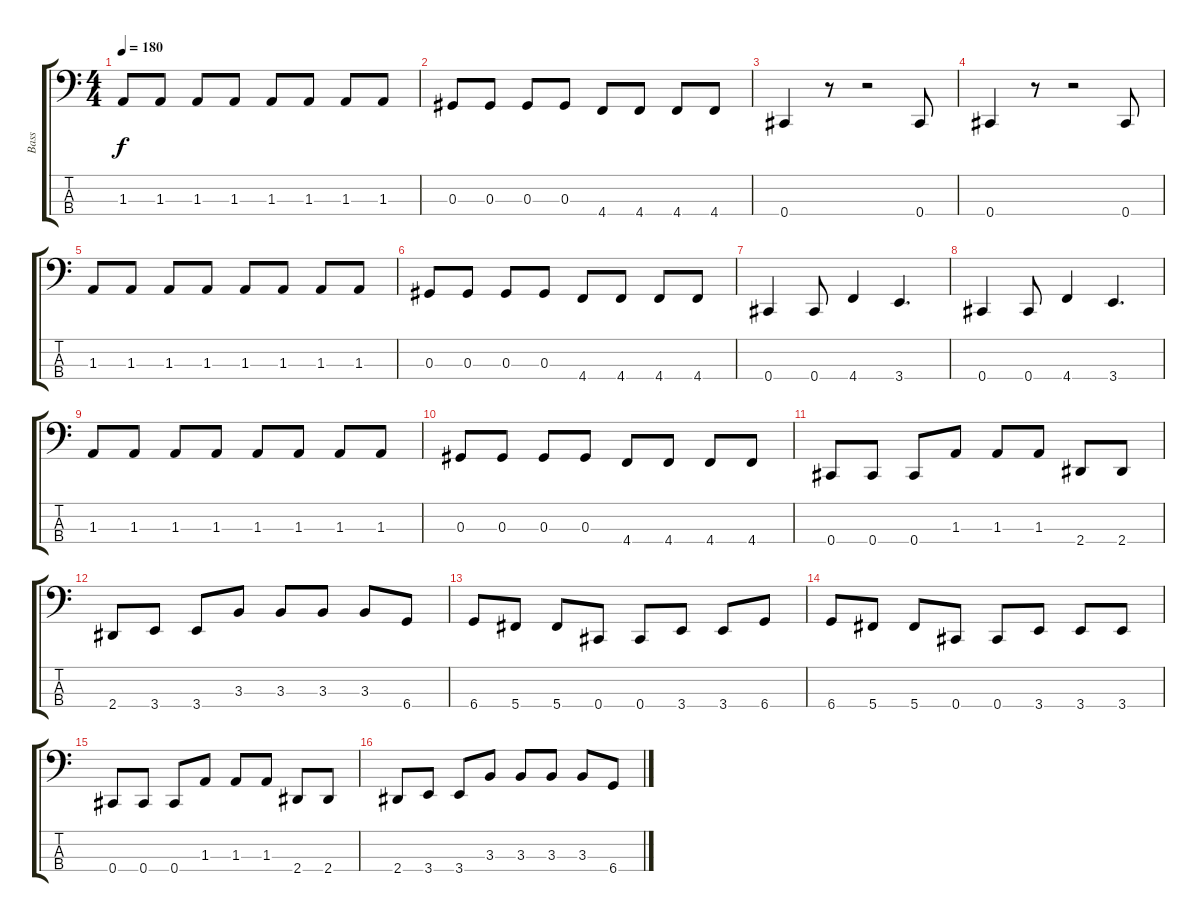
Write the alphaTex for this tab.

\track ("Bass" "Bass") {instrument electricbassfinger}
\staff {score tabs}
\tuning (Gb2 Db2 Ab1 Db1) {hide}
\ts (4 4)
\tempo 180
\clef f4
\ks c
1.3.8{dy f} 1.3.8 1.3.8 1.3.8 1.3.8 1.3.8 1.3.8 1.3.8 |
0.3.8 0.3.8 0.3.8 0.3.8 4.4.8 4.4.8 4.4.8 4.4.8 |
0.4.4 r.8 r.2 0.4.8 |
0.4.4 r.8 r.2 0.4.8 |
1.3.8 1.3.8 1.3.8 1.3.8 1.3.8 1.3.8 1.3.8 1.3.8 |
0.3.8 0.3.8 0.3.8 0.3.8 4.4.8 4.4.8 4.4.8 4.4.8 |
0.4.4 0.4.8 4.4.4 3.4.4{d} |
0.4.4 0.4.8 4.4.4 3.4.4{d} |
1.3.8 1.3.8 1.3.8 1.3.8 1.3.8 1.3.8 1.3.8 1.3.8 |
0.3.8 0.3.8 0.3.8 0.3.8 4.4.8 4.4.8 4.4.8 4.4.8 |
0.4.8 0.4.8 0.4.8 1.3.8 1.3.8 1.3.8 2.4.8 2.4.8 |
2.4.8 3.4.8 3.4.8 3.3.8 3.3.8 3.3.8 3.3.8 6.4.8 |
6.4.8 5.4.8 5.4.8 0.4.8 0.4.8 3.4.8 3.4.8 6.4.8 |
6.4.8 5.4.8 5.4.8 0.4.8 0.4.8 3.4.8 3.4.8 3.4.8 |
0.4.8 0.4.8 0.4.8 1.3.8 1.3.8 1.3.8 2.4.8 2.4.8 |
2.4.8 3.4.8 3.4.8 3.3.8 3.3.8 3.3.8 3.3.8 6.4.8
